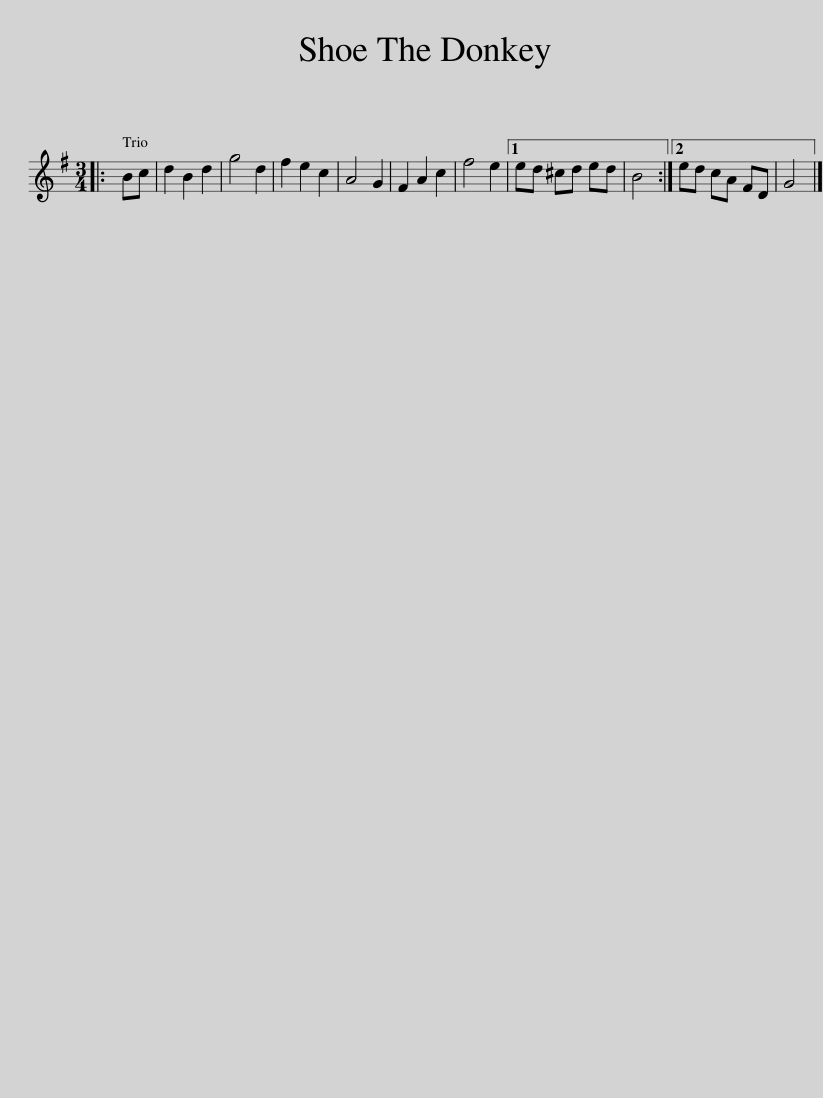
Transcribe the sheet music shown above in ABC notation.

X:1
L:1/8
M:3/4
I:linebreak $
K:G
V:1 treble
V:1
|: Bc | d2 B2 d2 | g4 d2 | f2 e2 c2 | A4 G2 | %5
 F2 A2 c2 | f4 e2 |1 ed ^cd ed | B4 :|2 ed cA FD | %10
 G4 |] %11
